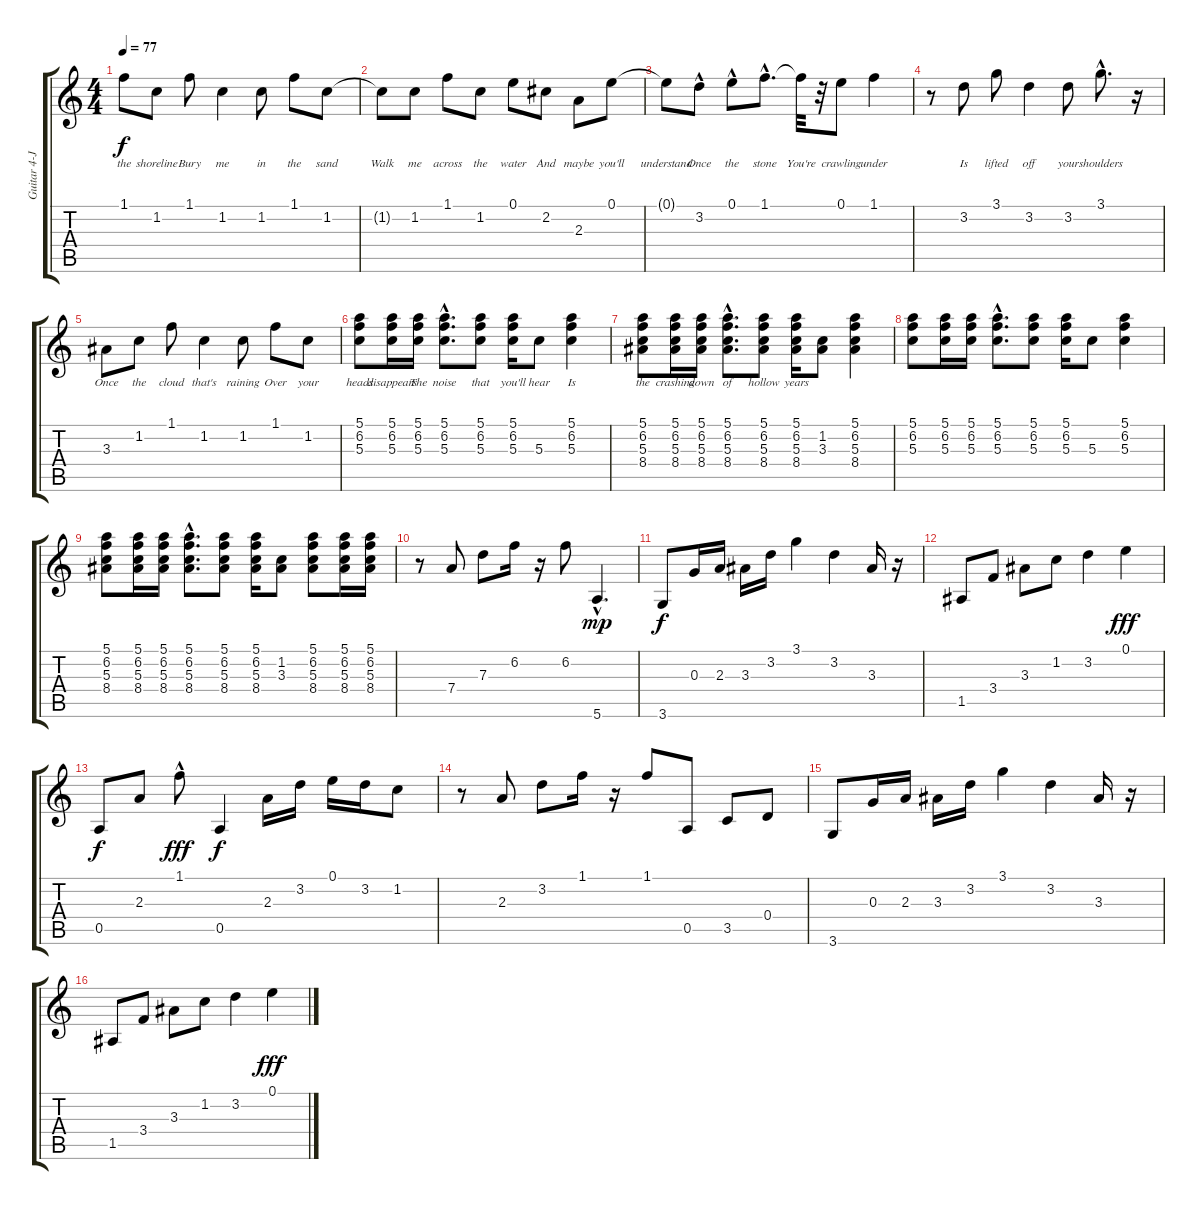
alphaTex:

\track ("Guitar 4-John Petrucci" "Guitar 4-J") {instrument electricguitarjazz}
\staff {score tabs}
\tuning (E4 B3 G3 D3 A2 E2) {hide}
\ts (4 4)
\tempo 77
\clef g2
\ks c
1.1{t}.8{lyrics (0 "the") lyrics (1 "") lyrics (2 "") lyrics (3 "") lyrics (4 "") dy f} 1.2.8{lyrics (0 "shoreline") lyrics (1 "") lyrics (2 "") lyrics (3 "") lyrics (4 "")} 1.1.8{lyrics (0 "Bury") lyrics (1 "") lyrics (2 "") lyrics (3 "") lyrics (4 "")} 1.2.4{lyrics (0 "me") lyrics (1 "") lyrics (2 "") lyrics (3 "") lyrics (4 "")} 1.2.8{lyrics (0 "in") lyrics (1 "") lyrics (2 "") lyrics (3 "") lyrics (4 "")} 1.1.8{lyrics (0 "the") lyrics (1 "") lyrics (2 "") lyrics (3 "") lyrics (4 "")} 1.2.8{lyrics (0 "sand") lyrics (1 "") lyrics (2 "") lyrics (3 "") lyrics (4 "")} |
1.2{t}.8{lyrics (0 "Walk") lyrics (1 "") lyrics (2 "") lyrics (3 "") lyrics (4 "")} 1.2.8{lyrics (0 "me") lyrics (1 "") lyrics (2 "") lyrics (3 "") lyrics (4 "")} 1.1.8{lyrics (0 "across") lyrics (1 "") lyrics (2 "") lyrics (3 "") lyrics (4 "")} 1.2.8{lyrics (0 "the") lyrics (1 "") lyrics (2 "") lyrics (3 "") lyrics (4 "")} 0.1.8{lyrics (0 "water") lyrics (1 "") lyrics (2 "") lyrics (3 "") lyrics (4 "")} 2.2.8{lyrics (0 "And") lyrics (1 "") lyrics (2 "") lyrics (3 "") lyrics (4 "")} 2.3.8{lyrics (0 "maybe") lyrics (1 "") lyrics (2 "") lyrics (3 "") lyrics (4 "")} 0.1.8{lyrics (0 "you'll") lyrics (1 "") lyrics (2 "") lyrics (3 "") lyrics (4 "")} |
0.1{t}.8{lyrics (0 "understand") lyrics (1 "") lyrics (2 "") lyrics (3 "") lyrics (4 "")} 3.2{hac}.8{lyrics (0 "Once") lyrics (1 "") lyrics (2 "") lyrics (3 "") lyrics (4 "")} 0.1{hac}.8{lyrics (0 "the") lyrics (1 "") lyrics (2 "") lyrics (3 "") lyrics (4 "")} 1.1{hac}.8{d lyrics (0 "stone") lyrics (1 "") lyrics (2 "") lyrics (3 "") lyrics (4 "")} 1.1{t}.32{lyrics (0 "You're") lyrics (1 "") lyrics (2 "") lyrics (3 "") lyrics (4 "")} r.32 0.1.8{lyrics (0 "crawling") lyrics (1 "") lyrics (2 "") lyrics (3 "") lyrics (4 "")} 1.1.4{lyrics (0 "under") lyrics (1 "") lyrics (2 "") lyrics (3 "") lyrics (4 "")} |
r.8 3.2.8{lyrics (0 "Is") lyrics (1 "") lyrics (2 "") lyrics (3 "") lyrics (4 "")} 3.1.8{lyrics (0 "lifted") lyrics (1 "") lyrics (2 "") lyrics (3 "") lyrics (4 "")} 3.2.4{lyrics (0 "off") lyrics (1 "") lyrics (2 "") lyrics (3 "") lyrics (4 "")} 3.2.8{lyrics (0 "your") lyrics (1 "") lyrics (2 "") lyrics (3 "") lyrics (4 "")} 3.1{hac}.8{d lyrics (0 "shoulders") lyrics (1 "") lyrics (2 "") lyrics (3 "") lyrics (4 "")} r.16 |
3.3.8{lyrics (0 "Once") lyrics (1 "") lyrics (2 "") lyrics (3 "") lyrics (4 "")} 1.2.8{lyrics (0 "the") lyrics (1 "") lyrics (2 "") lyrics (3 "") lyrics (4 "")} 1.1.8{lyrics (0 "cloud") lyrics (1 "") lyrics (2 "") lyrics (3 "") lyrics (4 "")} 1.2.4{lyrics (0 "that's") lyrics (1 "") lyrics (2 "") lyrics (3 "") lyrics (4 "")} 1.2.8{lyrics (0 "raining") lyrics (1 "") lyrics (2 "") lyrics (3 "") lyrics (4 "")} 1.1.8{lyrics (0 "Over") lyrics (1 "") lyrics (2 "") lyrics (3 "") lyrics (4 "")} 1.2.8{lyrics (0 "your") lyrics (1 "") lyrics (2 "") lyrics (3 "") lyrics (4 "")} |
(5.1 6.2 5.3).8{lyrics (0 "heads") lyrics (1 "") lyrics (2 "") lyrics (3 "") lyrics (4 "")} (5.1 6.2 5.3).16{lyrics (0 "disappears") lyrics (1 "") lyrics (2 "") lyrics (3 "") lyrics (4 "")} (5.1 6.2 5.3).16{lyrics (0 "The") lyrics (1 "") lyrics (2 "") lyrics (3 "") lyrics (4 "")} (5.1{hac} 6.2{hac} 5.3{hac}).8{d lyrics (0 "noise") lyrics (1 "") lyrics (2 "") lyrics (3 "") lyrics (4 "")} (5.1 6.2 5.3).8{lyrics (0 "that") lyrics (1 "") lyrics (2 "") lyrics (3 "") lyrics (4 "")} (5.1 6.2 5.3).16{lyrics (0 "you'll") lyrics (1 "") lyrics (2 "") lyrics (3 "") lyrics (4 "")} 5.3.8{lyrics (0 "hear") lyrics (1 "") lyrics (2 "") lyrics (3 "") lyrics (4 "")} (5.1 6.2 5.3).4{lyrics (0 "Is") lyrics (1 "") lyrics (2 "") lyrics (3 "") lyrics (4 "")} |
(5.1 6.2 5.3 8.4).8{lyrics (0 "the") lyrics (1 "") lyrics (2 "") lyrics (3 "") lyrics (4 "")} (5.1 6.2 5.3 8.4).16{lyrics (0 "crashing") lyrics (1 "") lyrics (2 "") lyrics (3 "") lyrics (4 "")} (5.1 6.2 5.3 8.4).16{lyrics (0 "down") lyrics (1 "") lyrics (2 "") lyrics (3 "") lyrics (4 "")} (5.1{hac} 6.2{hac} 5.3{hac} 8.4{hac}).8{d lyrics (0 "of") lyrics (1 "") lyrics (2 "") lyrics (3 "") lyrics (4 "")} (5.1 6.2 5.3 8.4).8{lyrics (0 "hollow") lyrics (1 "") lyrics (2 "") lyrics (3 "") lyrics (4 "")} (5.1 6.2 5.3 8.4).16{lyrics (0 "years") lyrics (1 "") lyrics (2 "") lyrics (3 "") lyrics (4 "")} (1.2 3.3).8 (5.1 6.2 5.3 8.4).4 |
(5.1 6.2 5.3).8 (5.1 6.2 5.3).16 (5.1 6.2 5.3).16 (5.1{hac} 6.2{hac} 5.3{hac}).8{d} (5.1 6.2 5.3).8 (5.1 6.2 5.3).16 5.3.8 (5.1 6.2 5.3).4 |
(5.1 6.2 5.3 8.4).8 (5.1 6.2 5.3 8.4).16 (5.1 6.2 5.3 8.4).16 (5.1{hac} 6.2{hac} 5.3{hac} 8.4{hac}).8{d} (5.1 6.2 5.3 8.4).8 (5.1 6.2 5.3 8.4).16 (1.2 3.3).8 (5.1 6.2 5.3 8.4).8 (5.1 6.2 5.3 8.4).16 (5.1 6.2 5.3 8.4).16 |
r.8 7.4.8 7.3.8 6.2.16 r.16 6.2.8 5.6{hac}.4{d dy mp} |
3.6.8{dy f} 0.3.16 2.3.16 3.3.16 3.2.16 3.1.4 3.2.4 3.3.16 r.16 |
1.5.8 3.4.8 3.3.8 1.2.8 3.2.4 0.1.4{dy fff} |
0.5.8{dy f} 2.3.8 1.1{hac}.8{dy fff} 0.5.4{dy f} 2.3.16 3.2.16 0.1.16 3.2.16 1.2.8 |
r.8 2.3.8 3.2.8 1.1.16 r.16 1.1.8 0.5.8 3.5.8 0.4.8 |
3.6.8 0.3.16 2.3.16 3.3.16 3.2.16 3.1.4 3.2.4 3.3.16 r.16 |
1.5.8 3.4.8 3.3.8 1.2.8 3.2.4 0.1.4{dy fff}
